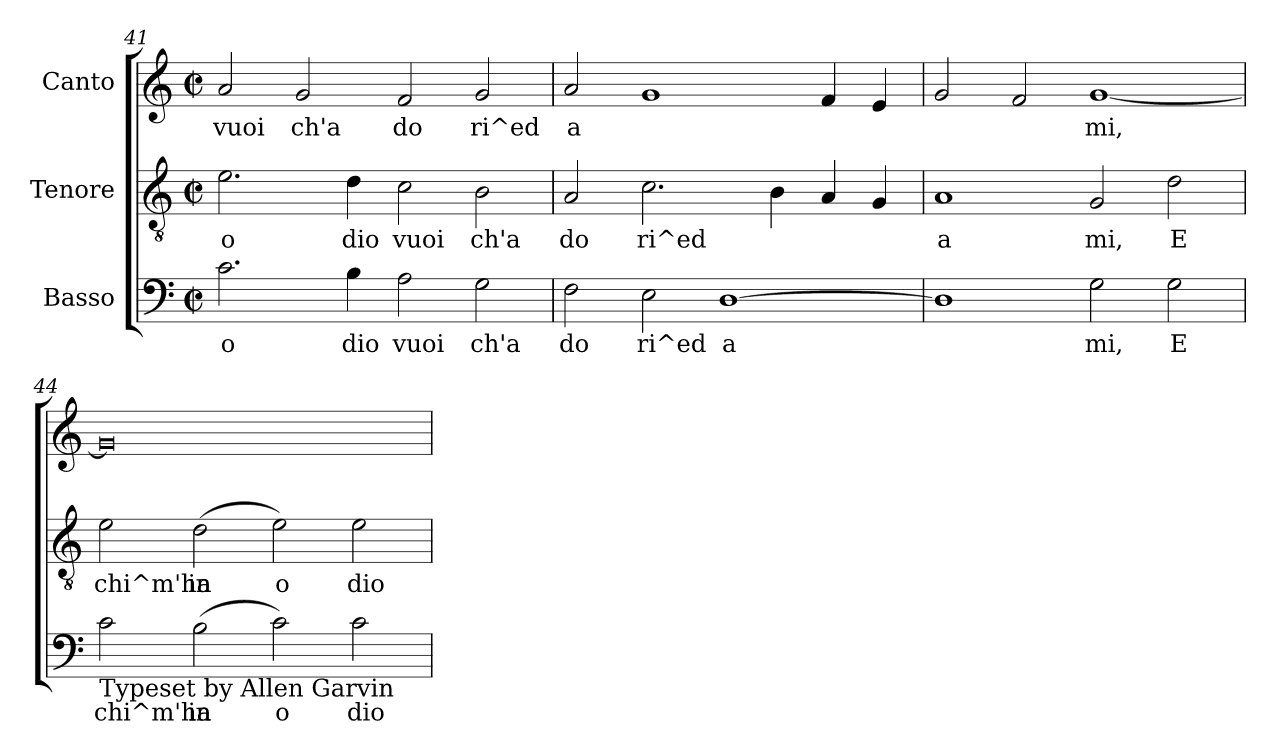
**kern	**text	**kern	**text	**kern	**text
*part3	*part3	*part2	*part2	*part1	*part1
*staff3	*staff3	*staff2	*staff2	*staff1	*staff1
*I"Basso	*	*I"Tenore	*	*I"Canto	*
*clefF4	*	*clefGv2	*	*clefG2	*
*k[]	*	*k[]	*	*k[]	*
*C:	*	*C:	*	*C:	*
*M2/2	*	*M2/2	*	*M2/2	*
*met(c|)	*	*met(c|)	*	*met(c|)	*
=41	=41	=41	=41	=41	=41
!	!LO:LY:b:cj	!	!LO:LY:b:cj	!	!LO:LY:b:cj
2.c\	o	2.e\	o	2a/	vuoi
!	!	!	!	!	!LO:LY:b:cj
.	.	.	.	2g/	ch'a
!	!LO:LY:b:cj	!	!LO:LY:b:cj	!	!
4B\	dio	4d\	dio	.	.
!	!LO:LY:b:cj	!	!LO:LY:b:cj	!	!LO:LY:b:cj
2A\	vuoi	2c\	vuoi	2f/	do
!	!LO:LY:b:cj	!	!LO:LY:b:cj	!	!LO:LY:b:cj
2G\	ch'a	2B\	ch'a	2g/	ri^ed
!!LO:LB:g=z
=42	=42	=42	=42	=42	=42
!	!LO:LY:b:cj	!	!LO:LY:b:cj	!	!LO:LY:b:cj
2F\	do	2A/	do	2a/	a
!	!LO:LY:b:cj	!	!LO:LY:b:cj	!	!LO:LY:b:cj
2E\	ri^ed	2.c\	ri^ed	1g	.
!	!LO:LY:b:cj	!	!	!	!
[>1D	a	.	.	.	.
!	!	!	!LO:LY:b:cj	!	!
.	.	4B\	.	.	.
!	!	!	!LO:LY:b:cj	!	!LO:LY:b:cj
.	.	4A/	.	4f/	.
!	!	!	!LO:LY:b:cj	!	!LO:LY:b:cj
.	.	4G/	.	4e/	.
=43	=43	=43	=43	=43	=43
!	!LO:LY:b:cj	!	!LO:LY:b:cj	!	!LO:LY:b:cj
1D]	.	1A	a	2g/	.
!	!	!	!	!	!LO:LY:b:cj
.	.	.	.	2f/	.
!	!LO:LY:b:cj	!	!LO:LY:b:cj	!	!LO:LY:b:cj
2G\	mi,	2G/	mi,	[<1g	mi,
!	!LO:LY:b:cj	!	!LO:LY:b:cj	!	!
2G\	E	2d\	E	.	.
=44	=44	=44	=44	=44	=44
!LO:TX:b:t=Typeset by Allen Garvin	!	!	!	!	!
!	!LO:LY:b:cj	!	!LO:LY:b:cj	!	!LO:LY:b:cj
2c\	chi^m'ha	2e\	chi^m'ha	0g]	.
!	!LO:LY:b:cj	!	!LO:LY:b:cj	!	!
(<2B\	in	(<2d\	in	.	.
!	!LO:LY:b:cj	!	!LO:LY:b:cj	!	!
2c\)	o	2e\)	o	.	.
!	!LO:LY:b:cj	!	!LO:LY:b:cj	!	!
2c\	dio	2e\	dio	.	.
=	=	=	=	=	=
*-	*-	*-	*-	*-	*-
